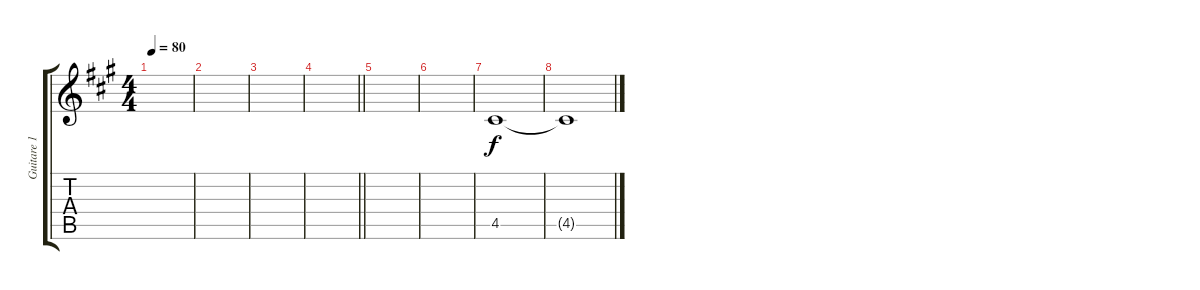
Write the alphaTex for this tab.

\track ("Guitare 1" "Guitare 1") {instrument distortionguitar}
\staff {score tabs}
\tuning (E4 B3 G3 D3 A2 E2) {hide}
\ts (4 4)
\tempo 80
\clef g2
\ks a
|
|
|
\barLineRight lightlight
|
|
|
4.5.1 |
4.5{t}.1
